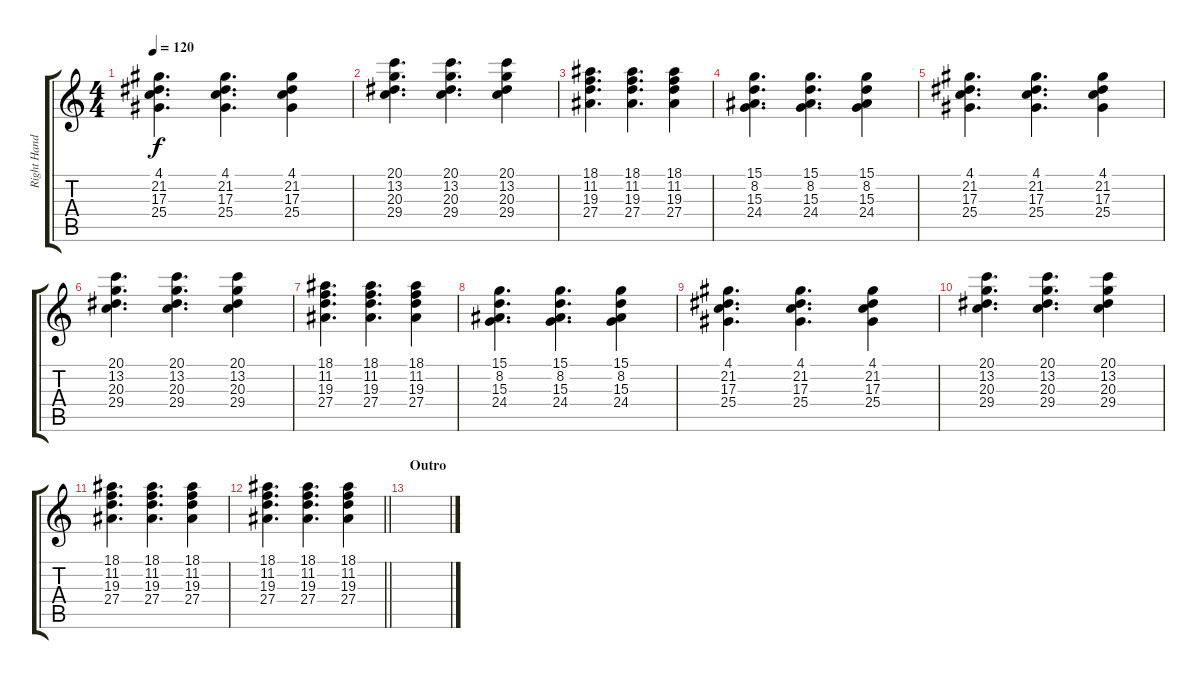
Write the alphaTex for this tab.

\track ("Right Hand" "Right Hand") {instrument acousticgrandpiano}
\staff {score tabs}
\tuning (E4 B3 G3 D3 A2 E2) {hide}
\ts (4 4)
\tempo 120
\clef g2
\ks c
(4.1 21.2 17.3 25.4).4{d dy f} (4.1 21.2 17.3 25.4).4{d} (4.1 21.2 17.3 25.4).4 |
(20.1 13.2 20.3 29.4).4{d} (20.1 13.2 20.3 29.4).4{d} (20.1 13.2 20.3 29.4).4 |
(18.1 11.2 19.3 27.4).4{d} (18.1 11.2 19.3 27.4).4{d} (18.1 11.2 19.3 27.4).4 |
(15.1 8.2 15.3 24.4).4{d} (15.1 8.2 15.3 24.4).4{d} (15.1 8.2 15.3 24.4).4 |
(4.1 21.2 17.3 25.4).4{d} (4.1 21.2 17.3 25.4).4{d} (4.1 21.2 17.3 25.4).4 |
(20.1 13.2 20.3 29.4).4{d} (20.1 13.2 20.3 29.4).4{d} (20.1 13.2 20.3 29.4).4 |
(18.1 11.2 19.3 27.4).4{d} (18.1 11.2 19.3 27.4).4{d} (18.1 11.2 19.3 27.4).4 |
(15.1 8.2 15.3 24.4).4{d} (15.1 8.2 15.3 24.4).4{d} (15.1 8.2 15.3 24.4).4 |
(4.1 21.2 17.3 25.4).4{d} (4.1 21.2 17.3 25.4).4{d} (4.1 21.2 17.3 25.4).4 |
(20.1 13.2 20.3 29.4).4{d} (20.1 13.2 20.3 29.4).4{d} (20.1 13.2 20.3 29.4).4 |
(18.1 11.2 19.3 27.4).4{d} (18.1 11.2 19.3 27.4).4{d} (18.1 11.2 19.3 27.4).4 |
\barLineRight lightlight
(18.1 11.2 19.3 27.4).4{d} (18.1 11.2 19.3 27.4).4{d} (18.1 11.2 19.3 27.4).4 |
\section ("" "Outro")
